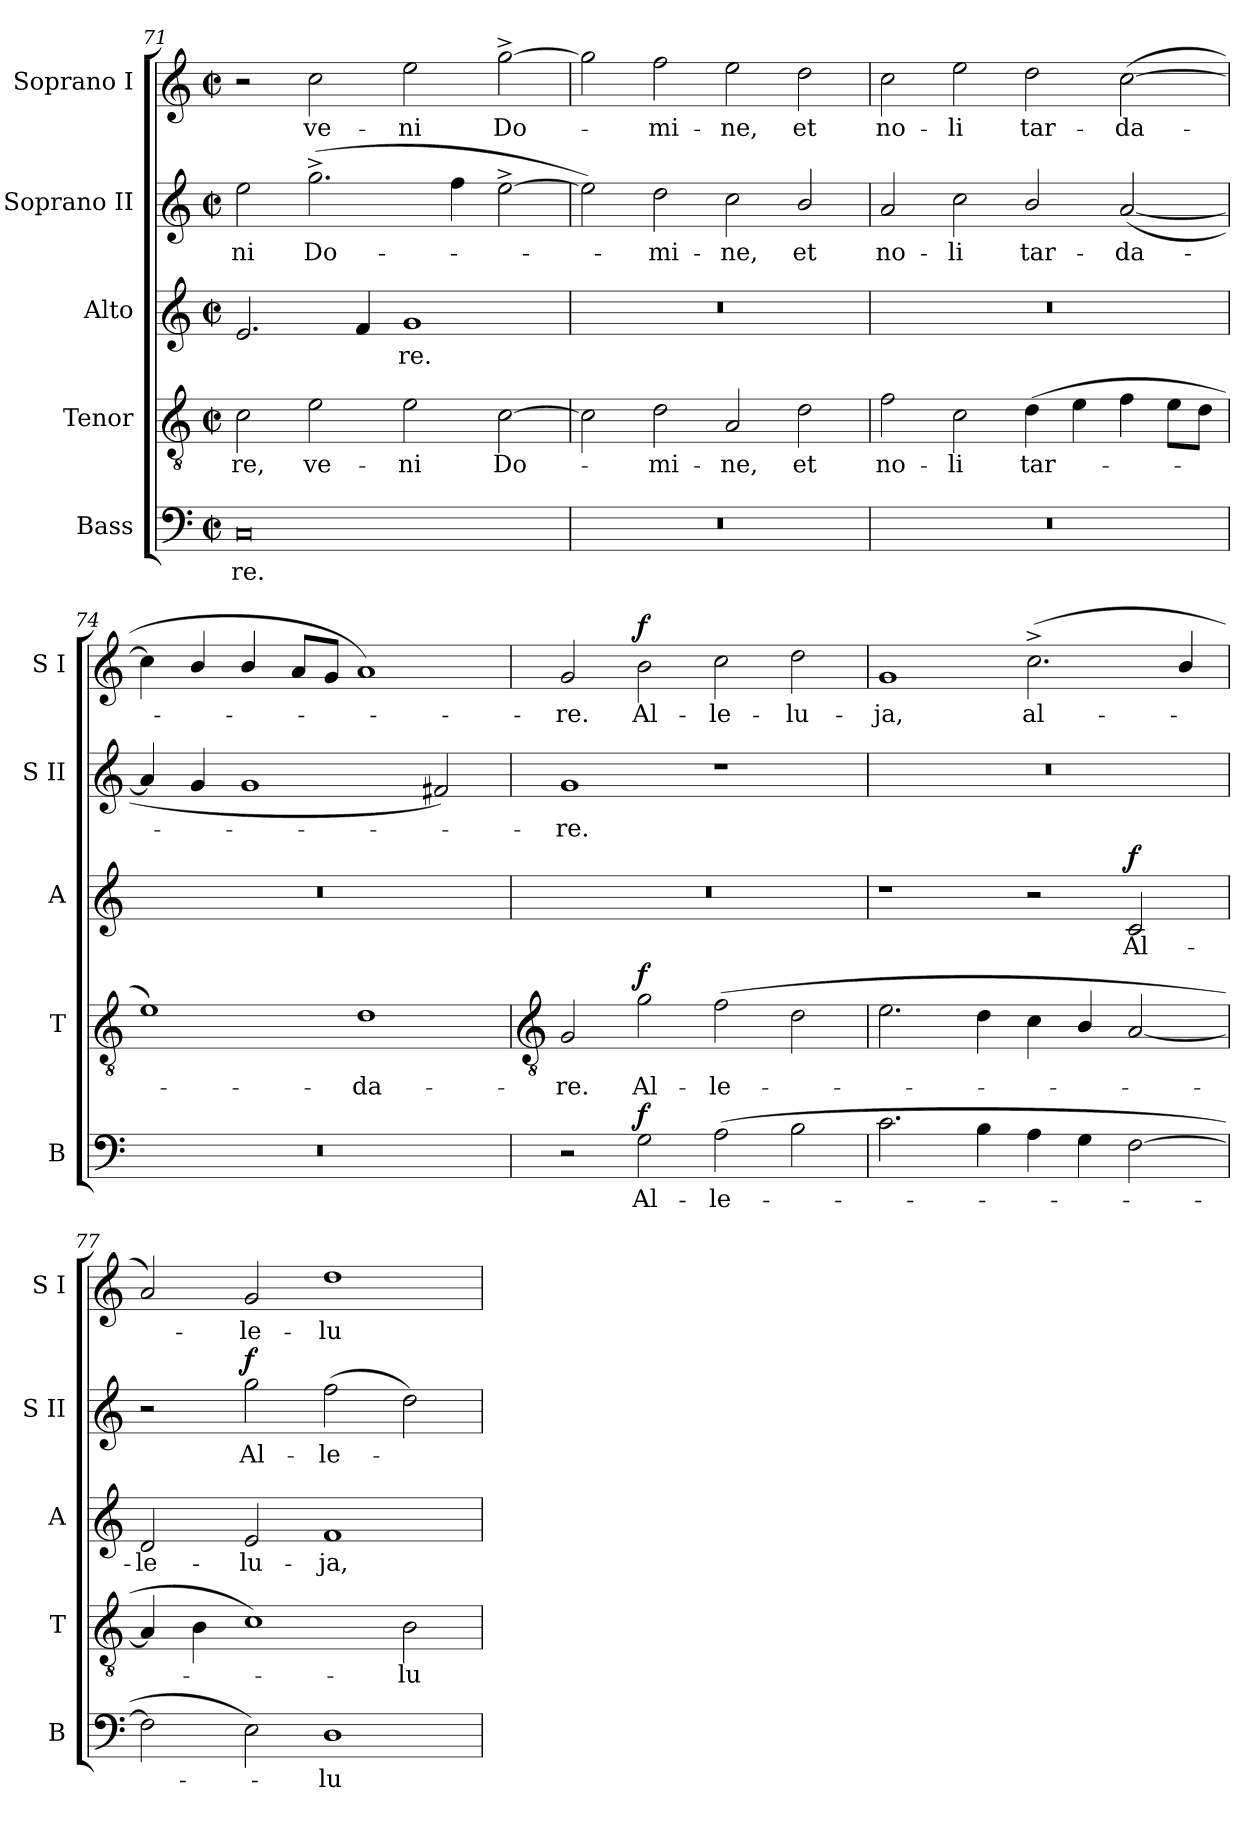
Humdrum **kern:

**kern	**text	**dynam	**kern	**text	**dynam	**kern	**text	**dynam	**kern	**text	**dynam	**kern	**text	**dynam
*part5	*part5	*part5	*part4	*part4	*part4	*part3	*part3	*part3	*part2	*part2	*part2	*part1	*part1	*part1
*staff5	*staff5	*staff5	*staff4	*staff4	*staff4	*staff3	*staff3	*staff3	*staff2	*staff2	*staff2	*staff1	*staff1	*staff1
*I"Bass	*	*	*I"Tenor	*	*	*I"Alto	*	*	*I"Soprano II	*	*	*I"Soprano I	*	*
*I'B	*	*	*I'T	*	*	*I'A	*	*	*I'S II	*	*	*I'S I	*	*
*clefF4	*	*	*clefGv2	*	*	*clefG2	*	*	*clefG2	*	*	*clefG2	*	*
*k[]	*	*	*k[]	*	*	*k[]	*	*	*k[]	*	*	*k[]	*	*
*C:	*	*	*C:	*	*	*C:	*	*	*C:	*	*	*C:	*	*
*M4/2	*	*	*M4/2	*	*	*M4/2	*	*	*M4/2	*	*	*M4/2	*	*
*met(c|)	*	*	*met(c|)	*	*	*met(c|)	*	*	*met(c|)	*	*	*met(c|)	*	*
=71	=71	=71	=71	=71	=71	=71	=71	=71	=71	=71	=71	=71	=71	=71
!	!LO:LY:b	!	!	!LO:LY:b	!	!	!	!	!	!LO:LY:b	!	!	!	!
0C	re.	.	2c	re,	.	2.e	.	.	2ee	-ni	.	2r	.	.
!	!	!	!	!LO:LY:b	!	!	!	!	!	!LO:LY:b	!	!	!LO:LY:b	!
.	.	.	2e	ve-	.	.	.	.	(>2.gg^	Do-	.	2cc	ve-	.
.	.	.	.	.	.	4f	.	.	.	.	.	.	.	.
!	!	!	!	!LO:LY:b	!	!	!LO:LY:b	!	!	!	!	!	!LO:LY:b	!
.	.	.	2e	-ni	.	1g	re.	.	.	.	.	2ee	-ni	.
.	.	.	.	.	.	.	.	.	4ff	.	.	.	.	.
!	!	!	!	!LO:LY:b	!	!	!	!	!	!	!	!	!LO:LY:b	!
.	.	.	[2c	Do-	.	.	.	.	[2ee^	.	.	[2gg^	Do-	.
=72	=72	=72	=72	=72	=72	=72	=72	=72	=72	=72	=72	=72	=72	=72
0r	.	.	2c]	.	.	0r	.	.	2ee])	.	.	2gg]	.	.
!	!	!	!	!LO:LY:b	!	!	!	!	!	!LO:LY:b	!	!	!LO:LY:b	!
.	.	.	2d	mi-	.	.	.	.	2dd	mi-	.	2ff	mi-	.
!	!	!	!	!LO:LY:b	!	!	!	!	!	!LO:LY:b	!	!	!LO:LY:b	!
.	.	.	2A	-ne,	.	.	.	.	2cc	-ne,	.	2ee	-ne,	.
!	!	!	!	!LO:LY:b	!	!	!	!	!	!LO:LY:b	!	!	!LO:LY:b	!
.	.	.	2d	et	.	.	.	.	2b/	et	.	2dd	et	.
=73	=73	=73	=73	=73	=73	=73	=73	=73	=73	=73	=73	=73	=73	=73
!	!	!	!	!LO:LY:b	!	!	!	!	!	!LO:LY:b	!	!	!LO:LY:b	!
0r	.	.	2f	no-	.	0r	.	.	2a	no-	.	2cc	no-	.
!	!	!	!	!LO:LY:b	!	!	!	!	!	!LO:LY:b	!	!	!LO:LY:b	!
.	.	.	2c	-li	.	.	.	.	2cc	-li	.	2ee	-li	.
!	!	!	!	!LO:LY:b	!	!	!	!	!	!LO:LY:b	!	!	!LO:LY:b	!
.	.	.	(>4d	tar-	.	.	.	.	2b/	tar-	.	2dd	tar-	.
.	.	.	4e	.	.	.	.	.	.	.	.	.	.	.
!	!	!	!	!	!	!	!	!	!	!LO:LY:b	!	!	!LO:LY:b	!
.	.	.	4f	.	.	.	.	.	(<[2a	-da-	.	(<[2cc	-da-	.
.	.	.	8eL	.	.	.	.	.	.	.	.	.	.	.
.	.	.	8dJ	.	.	.	.	.	.	.	.	.	.	.
=74	=74	=74	=74	=74	=74	=74	=74	=74	=74	=74	=74	=74	=74	=74
0r	.	.	1e)	.	.	0r	.	.	4a]	.	.	4cc]	.	.
.	.	.	.	.	.	.	.	.	4g	.	.	4b/	.	.
.	.	.	.	.	.	.	.	.	1g	.	.	4b/	.	.
.	.	.	.	.	.	.	.	.	.	.	.	8aL	.	.
.	.	.	.	.	.	.	.	.	.	.	.	8gJ	.	.
!	!	!	!	!LO:LY:b	!	!	!	!	!	!	!	!	!	!
.	.	.	1d	da-	.	.	.	.	.	.	.	1a)	.	.
.	.	.	.	.	.	.	.	.	2f#X)	.	.	.	.	.
!!LO:LB:g=z
=75	=75	=75	=75	=75	=75	=75	=75	=75	=75	=75	=75	=75	=75	=75
*	*	*	*clefGv2	*	*	*	*	*	*	*	*	*	*	*
!	!	!	!	!LO:LY:b	!	!	!	!	!	!LO:LY:b	!	!	!LO:LY:b	!
2r	.	.	2G	-re.	.	0r	.	.	1g	re.	.	2g	re.	.
!	!LO:LY:b	!LO:DY:b	!	!LO:LY:b	!LO:DY:b	!	!	!	!	!	!	!	!LO:LY:b	!LO:DY:b
2G	Al-	f	2g	Al-	f	.	.	.	.	.	.	2b	Al-	f
!	!LO:LY:b	!	!	!LO:LY:b	!	!	!	!	!	!	!	!	!LO:LY:b	!
(>2A	-le-	.	(>2f	-le-	.	.	.	.	1r	.	.	2cc	-le-	.
!	!	!	!	!	!	!	!	!	!	!	!	!	!LO:LY:b	!
2B	.	.	2d	.	.	.	.	.	.	.	.	2dd	-lu-	.
=76	=76	=76	=76	=76	=76	=76	=76	=76	=76	=76	=76	=76	=76	=76
!	!	!	!	!	!	!	!	!	!	!	!	!	!LO:LY:b	!
2.c	.	.	2.e	.	.	1r	.	.	0r	.	.	1g	-ja,	.
4B	.	.	4d	.	.	.	.	.	.	.	.	.	.	.
!	!	!	!	!	!	!	!	!	!	!	!	!	!LO:LY:b	!
4A	.	.	4c	.	.	2r	.	.	.	.	.	(<2.cc^	al-	.
4G	.	.	4B/	.	.	.	.	.	.	.	.	.	.	.
!	!	!	!	!	!	!	!LO:LY:b	!LO:DY:b	!	!	!	!	!	!
[2F	.	.	[2A	.	.	2c	Al-	f	.	.	.	.	.	.
.	.	.	.	.	.	.	.	.	.	.	.	4b/	.	.
=77	=77	=77	=77	=77	=77	=77	=77	=77	=77	=77	=77	=77	=77	=77
!	!	!	!	!	!	!	!LO:LY:b	!	!	!	!	!	!	!
2F]	.	.	4A]	.	.	2d	-le-	.	2r	.	.	2a)	.	.
.	.	.	4B	.	.	.	.	.	.	.	.	.	.	.
!	!	!	!	!	!	!	!LO:LY:b	!	!	!LO:LY:b	!LO:DY:b	!	!LO:LY:b	!
2E)	.	.	1c)	.	.	2e	-lu-	.	2gg	Al-	f	2g	le-	.
!	!LO:LY:b	!	!	!	!	!	!LO:LY:b	!	!	!LO:LY:b	!	!	!LO:LY:b	!
1D	lu-	.	.	.	.	1f	-ja,	.	(>2ff	-le-	.	1dd	-lu-	.
!	!	!	!	!LO:LY:b	!	!	!	!	!	!	!	!	!	!
.	.	.	2B	lu-	.	.	.	.	2dd)	.	.	.	.	.
=	=	=	=	=	=	=	=	=	=	=	=	=	=	=
*-	*-	*-	*-	*-	*-	*-	*-	*-	*-	*-	*-	*-	*-	*-
